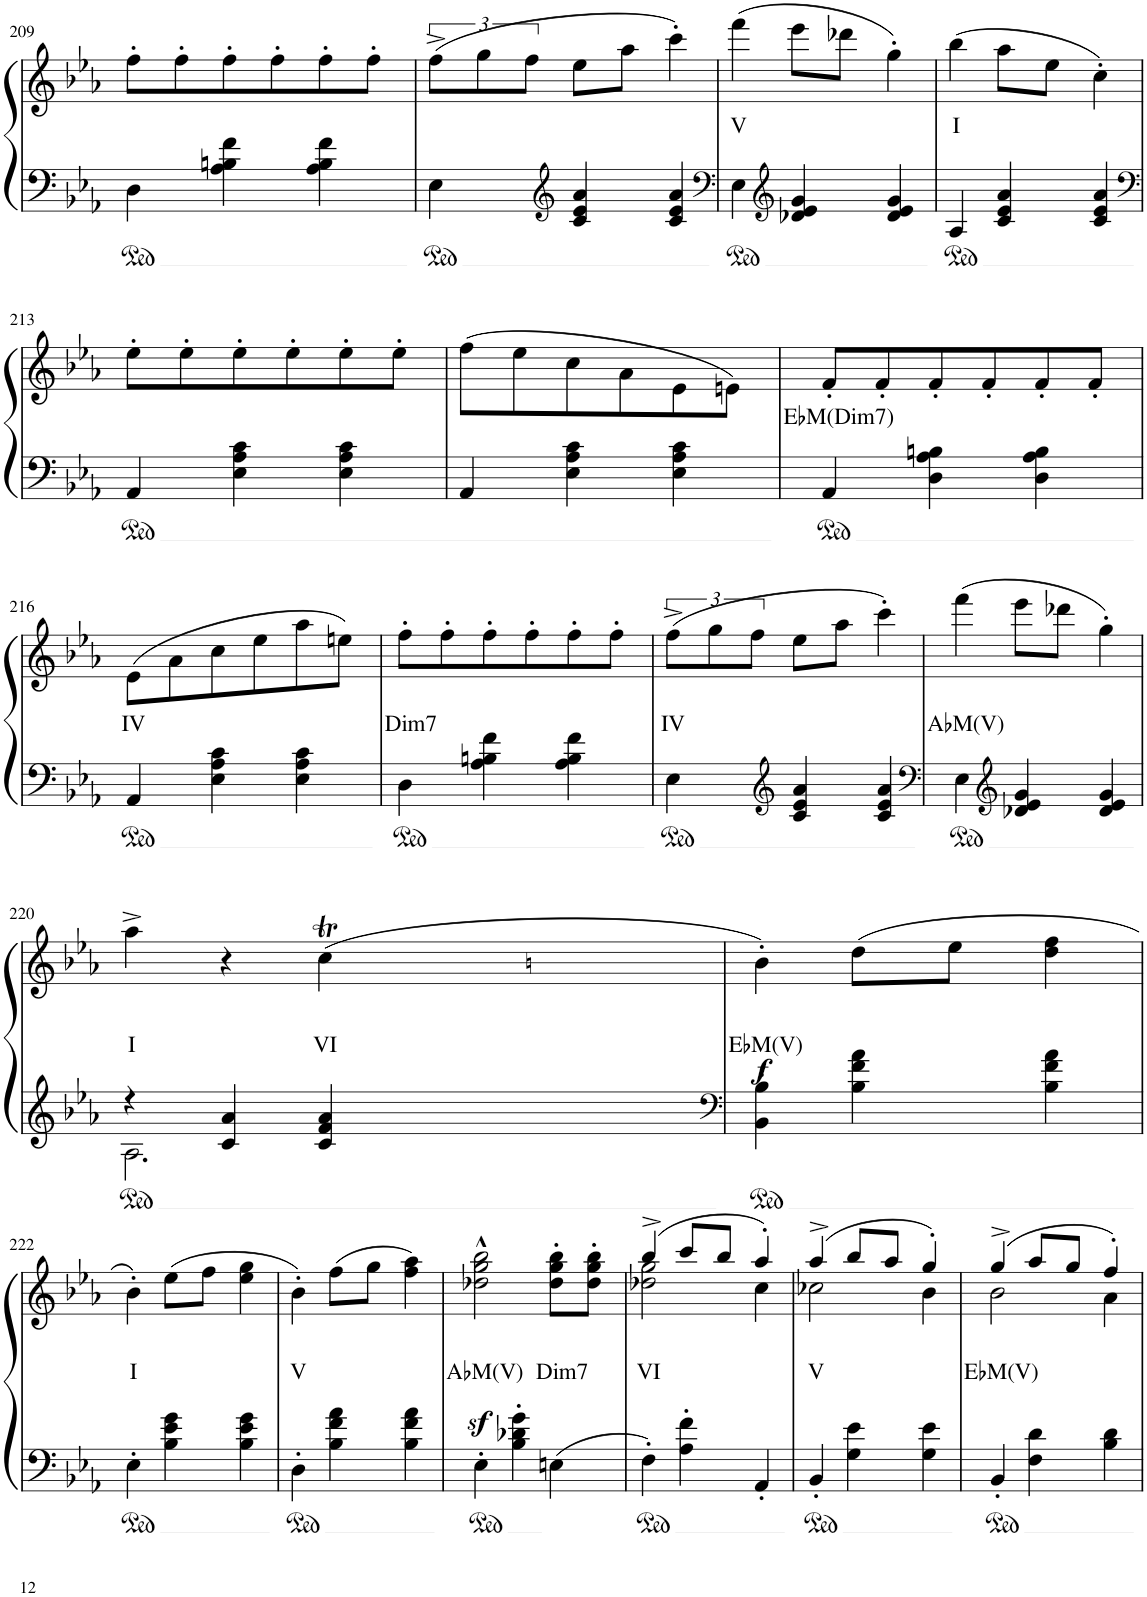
**kern	**kern	**text	**dynam
*part1	*part1	*part1	*part1
*staff2	*staff1	*staff1	*staff1/2
*I"Piano	*	*	*
*I'Pno	*	*	*
!!LO:PB:g=z
*clefF4	*clefG2	*	*
*k[b-e-a-]	*k[b-e-a-]	*	*
*M3/4	*M3/4	*	*
=209	=209	=209	=209
4D\	8ff'\L	.	.
.	8ff'\	.	.
4A-\ 4Bn\ 4f\	8ff'\	.	.
.	8ff'\	.	.
4A-\ 4B\ 4f\	8ff'\	.	.
.	8ff'\J	.	.
=210	=210	=210	=210
4E-\	(12ff^\L	.	.
.	12gg\	.	.
.	12ff\J	.	.
*clefG2	*	*	*
4c/ 4e-/ 4a-/	8ee-\L	.	.
.	8aa-\J	.	.
4c/ 4e-/ 4a-/	4ccc'\)	.	.
=211	=211	=211	=211
*clefF4	*	*	*
!	!	!LO:LY:b	!
4E-\	(4fff\	V	.
*clefG2	*	*	*
4d-X/ 4e-/ 4g/	8eee-\L	.	.
.	8ddd-X\J	.	.
4d-/ 4e-/ 4g/	4gg'\)	.	.
=212	=212	=212	=212
!	!	!LO:LY:b	!
4A-/	(4bb-\	I	.
4c/ 4e-/ 4a-/	8aa-\L	.	.
.	8ee-\J	.	.
4c/ 4e-/ 4a-/	4cc'\)	.	.
!!LO:LB:g=z
=213	=213	=213	=213
*clefF4	*	*	*
4AA-/	8ee-'\L	.	.
.	8ee-'\	.	.
4E-\ 4A-\ 4c\	8ee-'\	.	.
.	8ee-'\	.	.
4E-\ 4A-\ 4c\	8ee-'\	.	.
.	8ee-'\J	.	.
=214	=214	=214	=214
4AA-/	(>8ff\L	.	.
.	8ee-\	.	.
4E-\ 4A-\ 4c\	8cc\	.	.
.	8a-\	.	.
4E-\ 4A-\ 4c\	8e-\	.	.
.	8en\J)	.	.
=215	=215	=215	=215
!	!	!LO:LY:b	!
4AA-/	8f'/L	E♭M(Dim7)	.
.	8f'/	.	.
4D\ 4A-\ 4Bn\	8f'/	.	.
.	8f'/	.	.
4D\ 4A-\ 4B\	8f'/	.	.
.	8f'/J	.	.
!!LO:LB:g=z
=216	=216	=216	=216
!	!	!LO:LY:b	!
4AA-/	(8e-\L	IV	.
.	8a-\	.	.
4E-\ 4A-\ 4c\	8cc\	.	.
.	8ee-\	.	.
4E-\ 4A-\ 4c\	8aa-\	.	.
.	8een\J)	.	.
=217	=217	=217	=217
!	!	!LO:LY:b	!
4D\	8ff'\L	Dim7	.
.	8ff'\	.	.
4A-\ 4Bn\ 4f\	8ff'\	.	.
.	8ff'\	.	.
4A-\ 4B\ 4f\	8ff'\	.	.
.	8ff'\J	.	.
=218	=218	=218	=218
!	!	!LO:LY:b	!
4E-\	(12ff^\L	IV	.
.	12gg\	.	.
.	12ff\J	.	.
*clefG2	*	*	*
4c/ 4e-/ 4a-/	8ee-\L	.	.
.	8aa-\J	.	.
4c/ 4e-/ 4a-/	4ccc'\)	.	.
=219	=219	=219	=219
*clefF4	*	*	*
!	!	!LO:LY:b	!
4E-\	(4fff\	A♭M(V)	.
*clefG2	*	*	*
4d-X/ 4e-/ 4g/	8eee-\L	.	.
.	8ddd-X\J	.	.
4d-/ 4e-/ 4g/	4gg'\)	.	.
!!LO:LB:g=z
=220	=220	=220	=220
*^	*	*	*
!	!	!	!LO:LY:b	!
*	*	*^	*	*
4r	2.A-\	4aa-^\	2ryy	I	.
4c/ 4a-/	.	4r	.	.	.
!	!	!	!	!LO:LY:b	!
*	*	*	*Xtuplet	*	*
4c/ 4f/ 4a-/	.	(>4ccT\	20ryy	VI	.
.	.	.	20dd!	.	.
.	.	.	20cc!	.	.
.	.	.	20bn!	.	.
.	.	.	20cc!	.	.
*v	*v	*	*	*	*
*	*v	*v	*	*
=221	=221	=221	=221
*clefF4	*	*	*
*	*^	*	*
!	!	!	!LO:LY:b	!LO:DY:b
*	*v	*v	*	*
4BB-\' 4B-\'	4b-'\)	E♭M(V)	f
4B-\ 4f\ 4a-\	(8dd\L	.	.
.	8ee-\J	.	.
4B-\ 4f\ 4a-\	4dd\ 4ff\	.	.
!!LO:LB:g=z
=222	=222	=222	=222
!	!	!LO:LY:b	!
4E-'\	4b-'\)	I	.
4B-\ 4e-\ 4g\	(8ee-\L	.	.
.	8ff\J	.	.
4B-\ 4e-\ 4g\	4ee-\ 4gg\	.	.
=223	=223	=223	=223
!	!	!LO:LY:b	!
4D'\	4b-'\)	V	.
4B-\ 4f\ 4a-\	(8ff\L	.	.
.	8gg\J	.	.
4B-\ 4f\ 4a-\	4ff\ 4aa-\)	.	.
=224	=224	=224	=224
!	!	!LO:LY:b	!
4E-'\	2dd-X\z<^^ 2gg\z<^^ 2bb-\z<^^	A♭M(V)	.
4B-\' 4d-X\' 4g\'	.	.	.
!	!	!LO:LY:b	!
4En\	8dd-\' 8gg\' 8bb-\'L	Dim7	.
.	8dd-\' 8gg\' 8bb-\'J	.	.
=225	=225	=225	=225
*	*^	*	*
!	!	!	!LO:LY:b	!
4F'\	(4bb-^/	2dd-X\ 2gg\	VI	.
4A-\' 4f\'	8ccc/L	.	.	.
.	8bb-/J	.	.	.
4AA-'/	4aa-'/)	4cc\	.	.
=226	=226	=226	=226	=226
!	!	!	!LO:LY:b	!
4BB-'/	(>4aa-^/	2cc-X\	V	.
4G\ 4e-\	8bb-/L	.	.	.
.	8aa-/J	.	.	.
4G\ 4e-\	4gg'/)	4b-\	.	.
=227	=227	=227	=227	=227
!	!	!	!LO:LY:b	!
4BB-'/	(>4gg^/	2b-\	E♭M(V)	.
4F\ 4d\	8aa-/L	.	.	.
.	8gg/J	.	.	.
4B-\ 4d\	4ff'/)	4a-\	.	.
*	*v	*v	*	*
=	=	=	=
*-	*-	*-	*-
